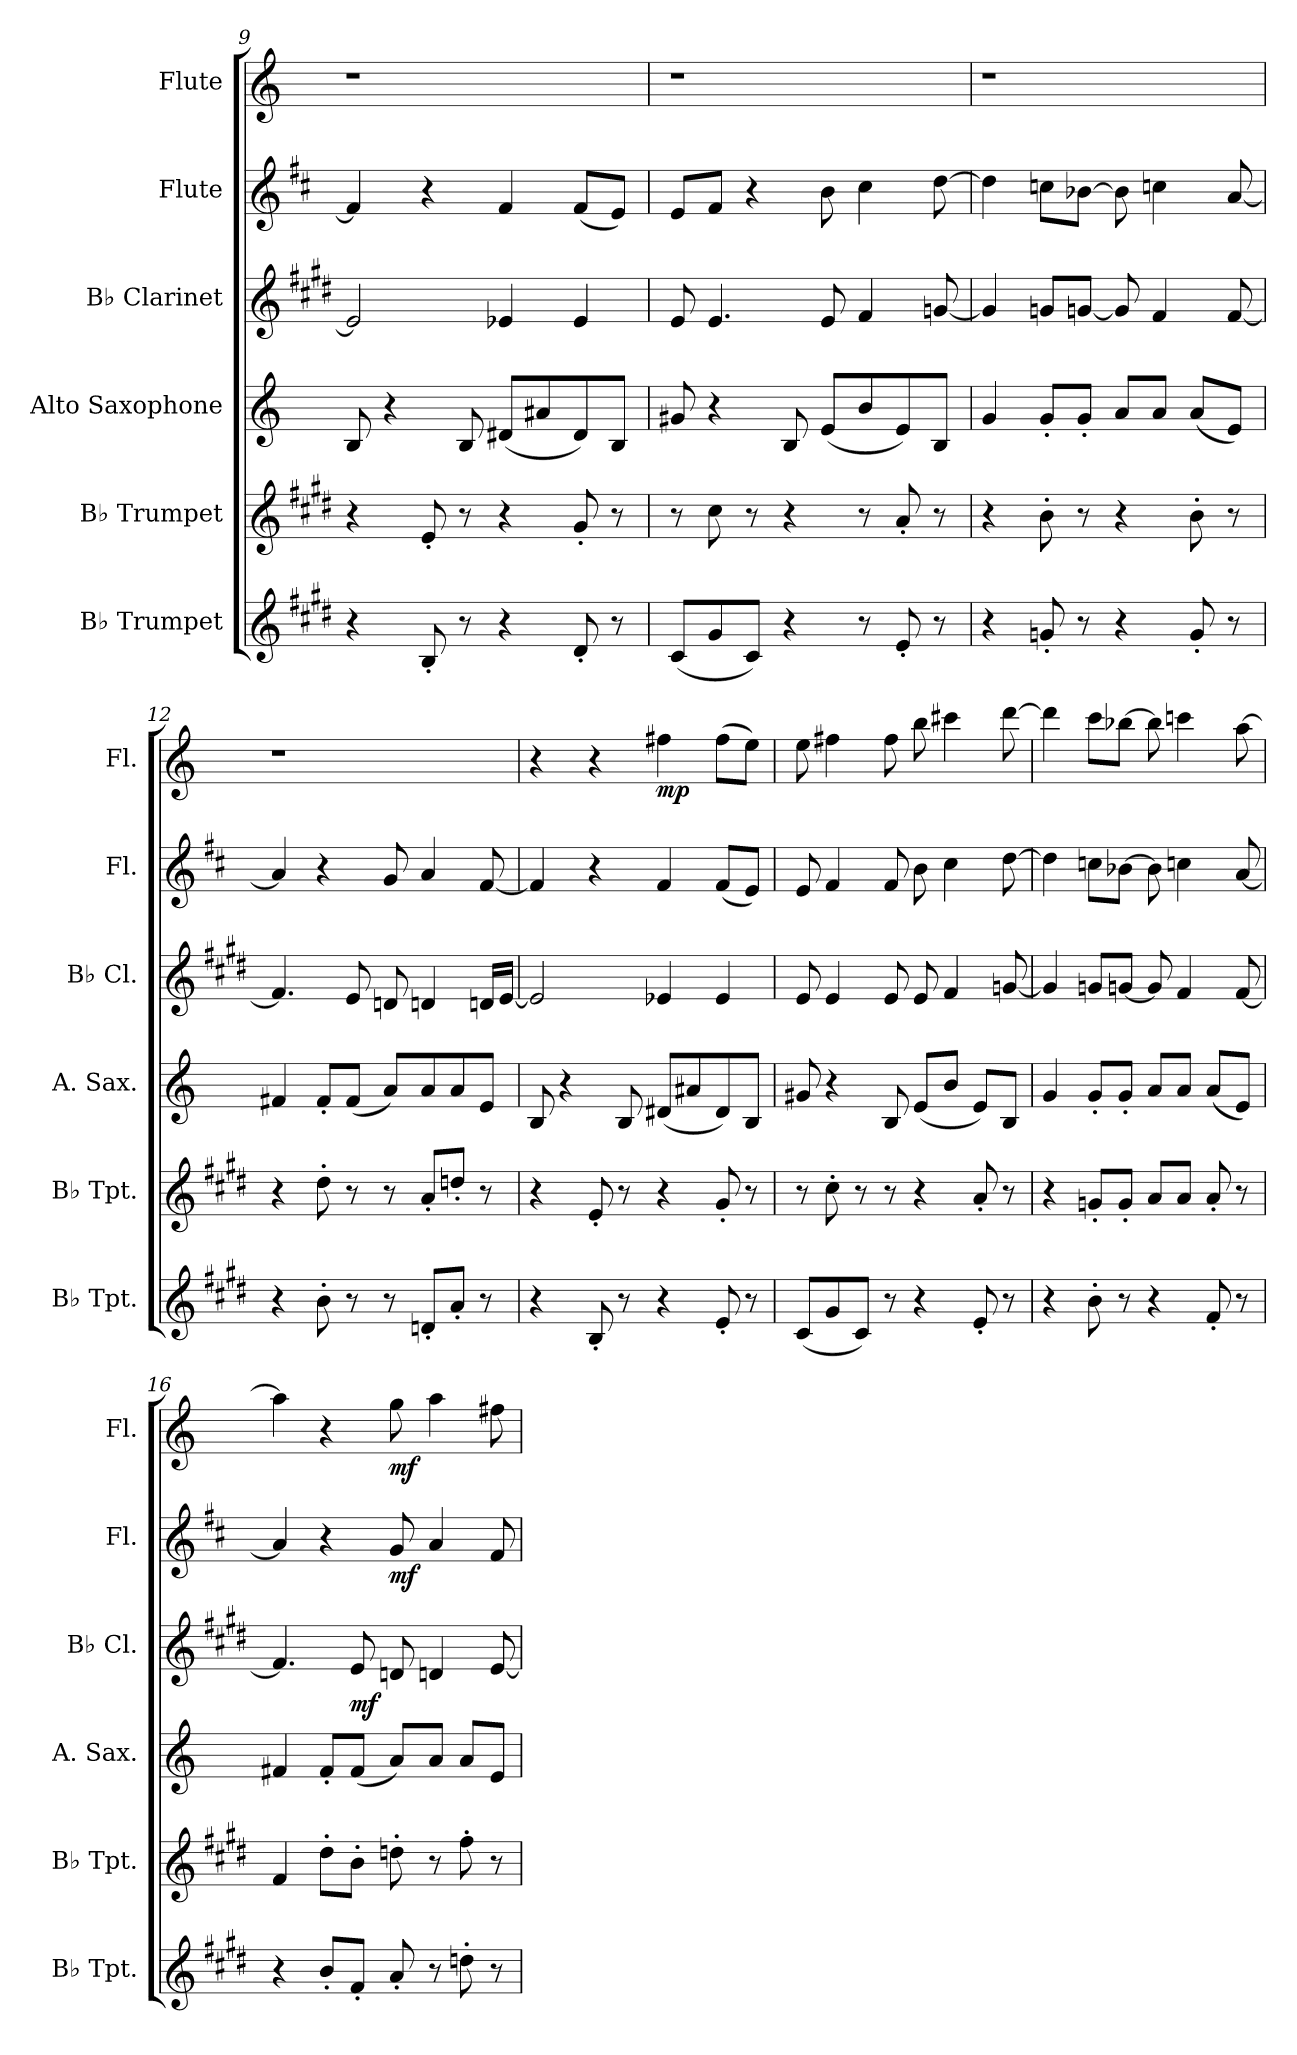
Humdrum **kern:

**kern	**kern	**kern	**kern	**dynam	**kern	**dynam	**kern	**dynam
*part6	*part5	*part4	*part3	*part3	*part2	*part2	*part1	*part1
*staff6	*staff5	*staff4	*staff3	*staff3	*staff2	*staff2	*staff1	*staff1
*I"B♭ Trumpet	*I"B♭ Trumpet	*I"Alto Saxophone	*I"B♭ Clarinet	*	*I"Flute	*	*I"Flute	*
*I'B♭ Tpt.	*I'B♭ Tpt.	*I'A. Sax.	*I'B♭ Cl.	*	*I'Fl.	*	*I'Fl.	*
*clefG2	*clefG2	*clefG2	*clefG2	*	*clefG2	*	*clefG2	*
*ITrd1c2	*ITrd1c2	*ITrd5c9	*ITrd1c2	*	*	*	*	*
*k[f#c#]	*k[f#c#]	*k[b-e-a-]	*k[f#c#]	*	*k[f#c#]	*	*k[]	*
*D:	*D:	*E-:	*D:	*	*D:	*	*C:	*
=9	=9	=9	=9	=9	=9	=9	=9	=9
4r	4r	8D/	2d/]	.	4f#/]	.	1r	.
.	.	4r	.	.	.	.	.	.
8A'/	8d'/	.	.	.	4r	.	.	.
8r	8r	8D/	.	.	.	.	.	.
4r	4r	(8F#X/L	4d-X/	.	4f#/	.	.	.
.	.	8c#X/	.	.	.	.	.	.
8c#'/	8f#'/	8F#/)	4d-/	.	(8f#/L	.	.	.
8r	8r	8D/J	.	.	8e/J)	.	.	.
=10	=10	=10	=10	=10	=10	=10	=10	=10
(8B/L	8r	8Bn/	8d/	.	8e/L	.	1r	.
8f#/	8b\	4r	4.d/	.	8f#/J	.	.	.
8B/J)	8r	.	.	.	4r	.	.	.
4r	4r	8D/	.	.	.	.	.	.
.	.	(8G/L	8d/	.	8b\	.	.	.
8r	8r	8d/	4e/	.	4cc#\	.	.	.
8d'/	8g'/	8G/)	.	.	.	.	.	.
8r	8r	8D/J	[8fn/	.	[8dd\	.	.	.
!!LO:PB:g=z
=11	=11	=11	=11	=11	=11	=11	=11	=11
4r	4r	4B-/	4f/]	.	4dd\]	.	1r	.
8fn'/	8a'\	8B-'/L	8fn/L	.	8ccn\L	.	.	.
8r	8r	8B-'/J	[8fn/J	.	[8b-X\J	.	.	.
4r	4r	8c/L	8f/]	.	8b-\]	.	.	.
.	.	8c/J	4e/	.	4ccn\	.	.	.
8f'/	8a'\	(8c/L	.	.	.	.	.	.
8r	8r	8G/J)	[8e/	.	[8a/	.	.	.
=12	=12	=12	=12	=12	=12	=12	=12	=12
4r	4r	4An/	4.e/]	.	4a/]	.	1r	.
8a'\	8cc#'\	8A'/L	.	.	4r	.	.	.
8r	8r	(8A/J	8d/	.	.	.	.	.
8r	8r	8c/L)	8cn/	.	8g/	.	.	.
8cn'/L	8g'/L	8c/	4cn/	.	4a/	.	.	.
8g'/J	8ccn'/J	8c/	.	.	.	.	.	.
8r	8r	8G/J	16cn/LL	.	[8f#/	.	.	.
.	.	.	[16d/JJ	.	.	.	.	.
=13	=13	=13	=13	=13	=13	=13	=13	=13
4r	4r	8D/	2d/]	.	4f#/]	.	4r	.
.	.	4r	.	.	.	.	.	.
8A'/	8d'/	.	.	.	4r	.	4r	.
8r	8r	8D/	.	.	.	.	.	.
!	!	!	!	!	!	!	!	!LO:DY:b
4r	4r	(8F#X/L	4d-X/	.	4f#/	.	4ff#X\	mp
.	.	8c#X/	.	.	.	.	.	.
8d'/	8f#'/	8F#/)	4d-/	.	(8f#/L	.	(8ff#\L	.
8r	8r	8D/J	.	.	8e/J)	.	8ee\J)	.
!!LO:LB:g=z
=14	=14	=14	=14	=14	=14	=14	=14	=14
(8B/L	8r	8Bn/	8d/	.	8e/	.	8ee\	.
8f#/	8b'\	4r	4d/	.	4f#/	.	4ff#X\	.
8B/J)	8r	.	.	.	.	.	.	.
8r	8r	8D/	8d/	.	8f#/	.	8ff#\	.
4r	4r	(8G/L	8d/	.	8b\	.	8bb\	.
.	.	8d/J	4e/	.	4cc#\	.	4ccc#X\	.
8d'/	8g'/	8G/L)	.	.	.	.	.	.
8r	8r	8D/J	[8fn/	.	[8dd\	.	[8ddd\	.
=15	=15	=15	=15	=15	=15	=15	=15	=15
4r	4r	4B-/	4f/]	.	4dd\]	.	4ddd\]	.
8a'\	8fn'/L	8B-'/L	8fn/L	.	8ccn\L	.	8ccc\L	.
8r	8f'/J	8B-'/J	[8fn/J	.	[8b-X\J	.	[8bb-X\J	.
4r	8g/L	8c/L	8f/]	.	8b-\]	.	8bb-\]	.
.	8g/J	8c/J	4e/	.	4ccn\	.	4cccn\	.
8e'/	8g'/	(8c/L	.	.	.	.	.	.
8r	8r	8G/J)	[8e/	.	[8a/	.	[8aa\	.
=16	=16	=16	=16	=16	=16	=16	=16	=16
4r	4e/	4An/	4.e/]	.	4a/]	.	4aa\]	.
8a'/L	8cc#'\L	8A'/L	.	.	4r	.	4r	.
!	!	!	!	!LO:DY:b	!	!	!	!
8e'/J	8a'\J	(8A/J	8d/	mf	.	.	.	.
!	!	!	!	!	!	!LO:DY:b	!	!LO:DY:b
8g'/	8ccn'\	8c/L)	8cn/	.	8g/	mf	8gg\	mf
8r	8r	8c/J	4cn/	.	4a/	.	4aa\	.
8ccn'\	8ee'\	8c/L	.	.	.	.	.	.
8r	8r	8G/J	[8d/	.	8f#/	.	8ff#X\	.
=	=	=	=	=	=	=	=	=
*-	*-	*-	*-	*-	*-	*-	*-	*-
